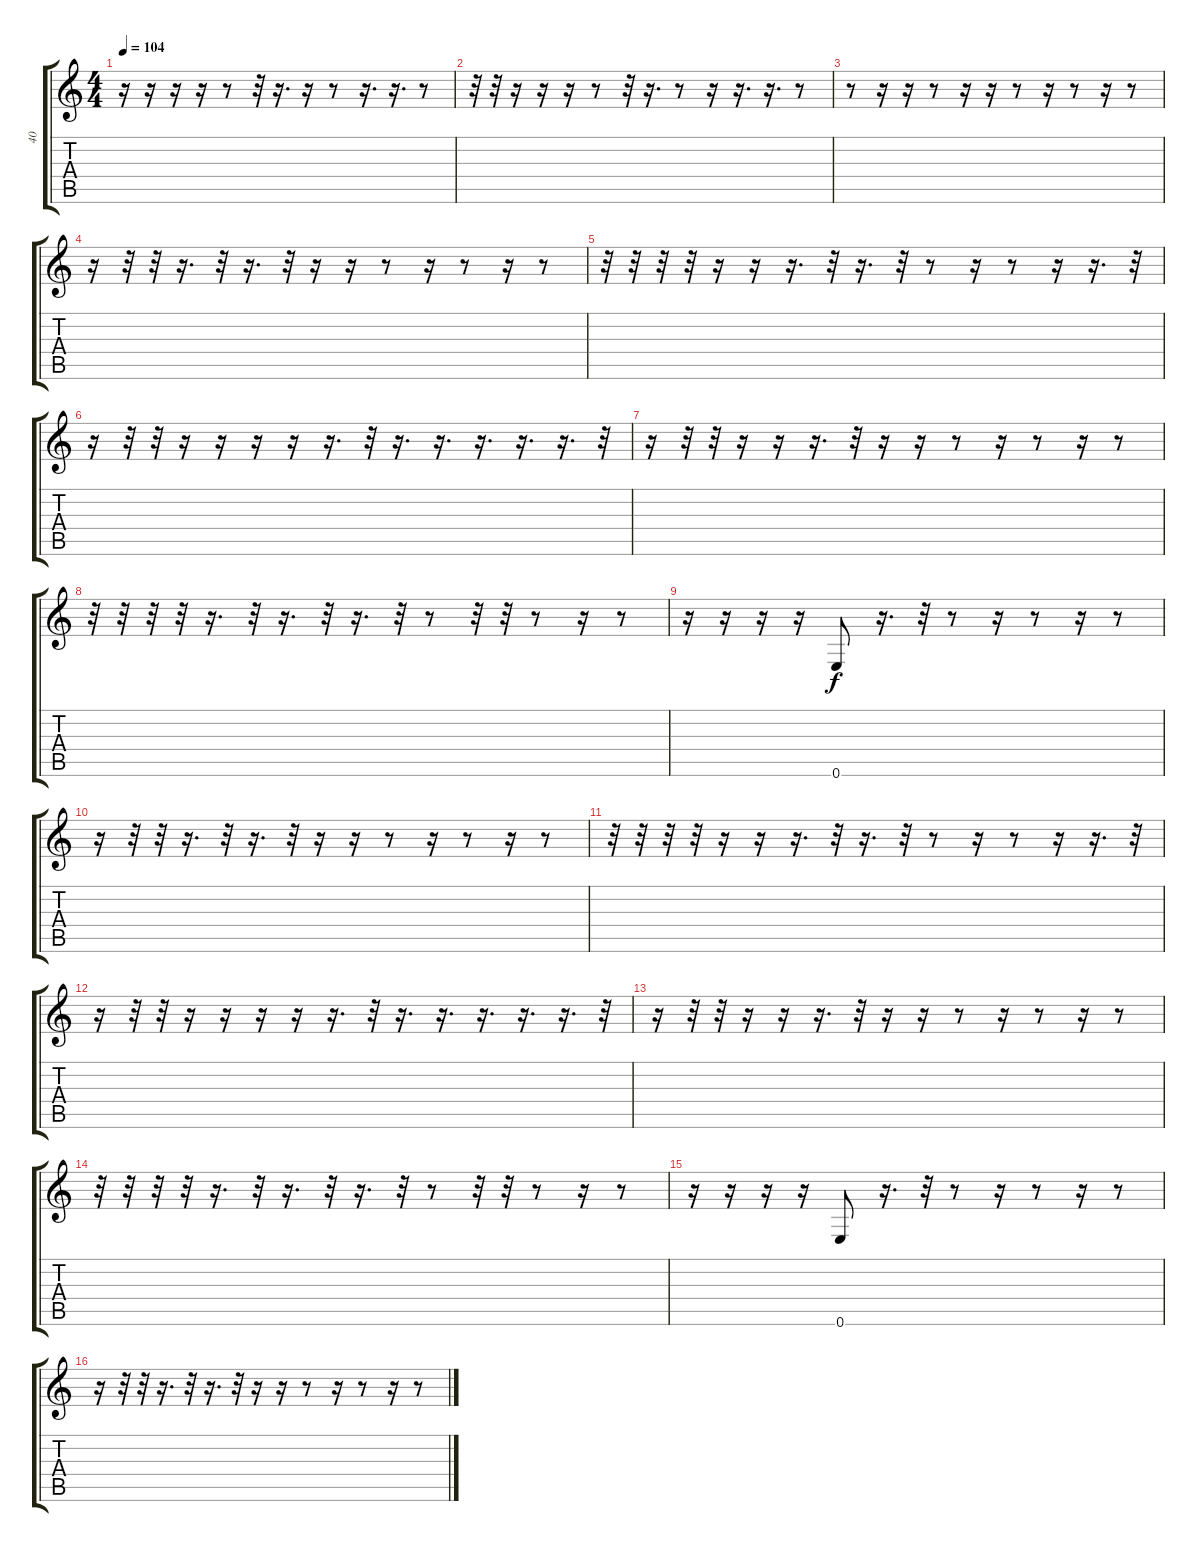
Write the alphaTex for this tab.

\track ("40" "40") {instrument synthbass2}
\staff {score tabs}
\tuning (E4 B3 G3 D3 A2 E2) {hide}
\ts (4 4)
\tempo 104
\clef g2
\ks c
r.16{dy f} r.16 r.16 r.16 r.8 r.32 r.16{d} r.16 r.8 r.16{d} r.16{d} r.8 |
r.32 r.32 r.16 r.16 r.16 r.8 r.32 r.16{d} r.8 r.16 r.16{d} r.16{d} r.8 |
r.8 r.16 r.16 r.8 r.16 r.16 r.8 r.16 r.8 r.16 r.8 |
r.16 r.32 r.32 r.16{d} r.32 r.16{d} r.32 r.16 r.16 r.8 r.16 r.8 r.16 r.8 |
r.32 r.32 r.32 r.32 r.16 r.16 r.16{d} r.32 r.16{d} r.32 r.8 r.16 r.8 r.16 r.16{d} r.32 |
r.16 r.32 r.32 r.16 r.16 r.16 r.16 r.16{d} r.32 r.16{d} r.16{d} r.16{d} r.16{d} r.16{d} r.32 |
r.16 r.32 r.32 r.16 r.16 r.16{d} r.32 r.16 r.16 r.8 r.16 r.8 r.16 r.8 |
r.32 r.32 r.32 r.32 r.16{d} r.32 r.16{d} r.32 r.16{d} r.32 r.8 r.32 r.32 r.8 r.16 r.8 |
r.16 r.16 r.16 r.16 0.6.8 r.16{d} r.32 r.8 r.16 r.8 r.16 r.8 |
r.16 r.32 r.32 r.16{d} r.32 r.16{d} r.32 r.16 r.16 r.8 r.16 r.8 r.16 r.8 |
r.32 r.32 r.32 r.32 r.16 r.16 r.16{d} r.32 r.16{d} r.32 r.8 r.16 r.8 r.16 r.16{d} r.32 |
r.16 r.32 r.32 r.16 r.16 r.16 r.16 r.16{d} r.32 r.16{d} r.16{d} r.16{d} r.16{d} r.16{d} r.32 |
r.16 r.32 r.32 r.16 r.16 r.16{d} r.32 r.16 r.16 r.8 r.16 r.8 r.16 r.8 |
r.32 r.32 r.32 r.32 r.16{d} r.32 r.16{d} r.32 r.16{d} r.32 r.8 r.32 r.32 r.8 r.16 r.8 |
r.16 r.16 r.16 r.16 0.6.8 r.16{d} r.32 r.8 r.16 r.8 r.16 r.8 |
r.16 r.32 r.32 r.16{d} r.32 r.16{d} r.32 r.16 r.16 r.8 r.16 r.8 r.16 r.8
